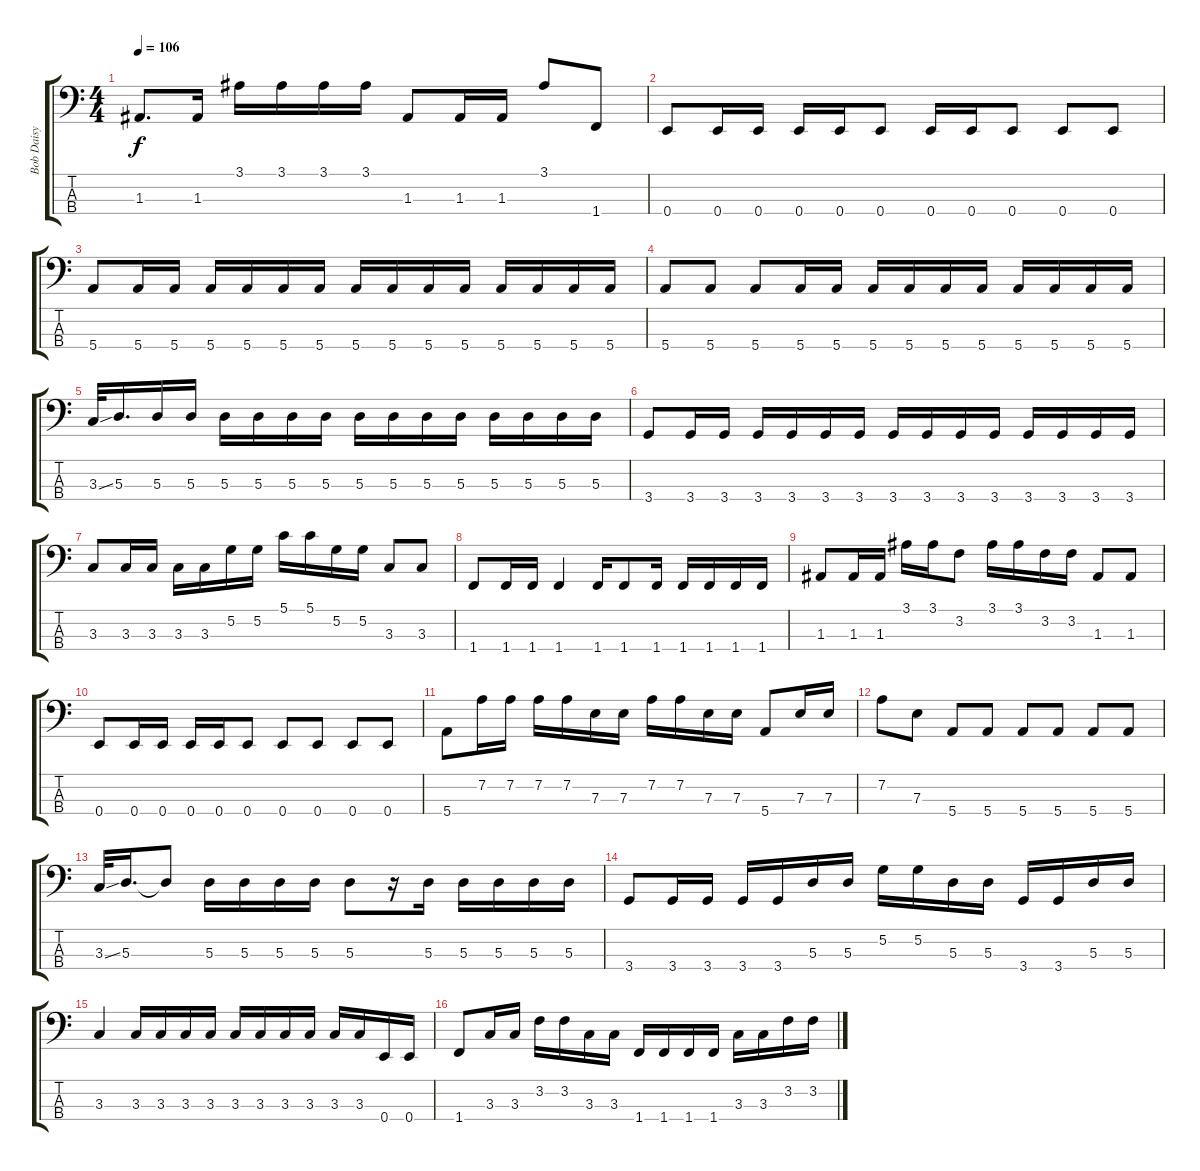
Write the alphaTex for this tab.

\track ("Bob Daisy (Bass)" "Bob Daisy ") {instrument electricbassfinger}
\staff {score tabs}
\tuning (G2 D2 A1 E1) {hide}
\ts (4 4)
\tempo 106
\clef f4
\ks c
1.3.8{d dy f} 1.3.16 3.1.16 3.1.16 3.1.16 3.1.16 1.3.8 1.3.16 1.3.16 3.1.8 1.4.8 |
0.4.8 0.4.16 0.4.16 0.4.16 0.4.16 0.4.8 0.4.16 0.4.16 0.4.8 0.4.8 0.4.8 |
5.4.8 5.4.16 5.4.16 5.4.16 5.4.16 5.4.16 5.4.16 5.4.16 5.4.16 5.4.16 5.4.16 5.4.16 5.4.16 5.4.16 5.4.16 |
5.4.8 5.4.8 5.4.8 5.4.16 5.4.16 5.4.16 5.4.16 5.4.16 5.4.16 5.4.16 5.4.16 5.4.16 5.4.16 |
3.3{ss}.32 5.3.16{d} 5.3.16 5.3.16 5.3.16 5.3.16 5.3.16 5.3.16 5.3.16 5.3.16 5.3.16 5.3.16 5.3.16 5.3.16 5.3.16 5.3.16 |
3.4.8 3.4.16 3.4.16 3.4.16 3.4.16 3.4.16 3.4.16 3.4.16 3.4.16 3.4.16 3.4.16 3.4.16 3.4.16 3.4.16 3.4.16 |
3.3.8 3.3.16 3.3.16 3.3.16 3.3.16 5.2.16 5.2.16 5.1.16 5.1.16 5.2.16 5.2.16 3.3.8 3.3.8 |
1.4.8 1.4.16 1.4.16 1.4.4 1.4.16 1.4.8 1.4.16 1.4.16 1.4.16 1.4.16 1.4.16 |
1.3.8 1.3.16 1.3.16 3.1.16 3.1.16 3.2.8 3.1.16 3.1.16 3.2.16 3.2.16 1.3.8 1.3.8 |
0.4.8 0.4.16 0.4.16 0.4.16 0.4.16 0.4.8 0.4.8 0.4.8 0.4.8 0.4.8 |
5.4.8 7.2.16 7.2.16 7.2.16 7.2.16 7.3.16 7.3.16 7.2.16 7.2.16 7.3.16 7.3.16 5.4.8 7.3.16 7.3.16 |
7.2.8 7.3.8 5.4.8 5.4.8 5.4.8 5.4.8 5.4.8 5.4.8 |
3.3{ss}.32 5.3.16{d} 5.3{t}.8 5.3.16 5.3.16 5.3.16 5.3.16 5.3.8 r.16 5.3.16 5.3.16 5.3.16 5.3.16 5.3.16 |
3.4.8 3.4.16 3.4.16 3.4.16 3.4.16 5.3.16 5.3.16 5.2.16 5.2.16 5.3.16 5.3.16 3.4.16 3.4.16 5.3.16 5.3.16 |
3.3.4 3.3.16 3.3.16 3.3.16 3.3.16 3.3.16 3.3.16 3.3.16 3.3.16 3.3.16 3.3.16 0.4.16 0.4.16 |
1.4.8 3.3.16 3.3.16 3.2.16 3.2.16 3.3.16 3.3.16 1.4.16 1.4.16 1.4.16 1.4.16 3.3.16 3.3.16 3.2.16 3.2.16
